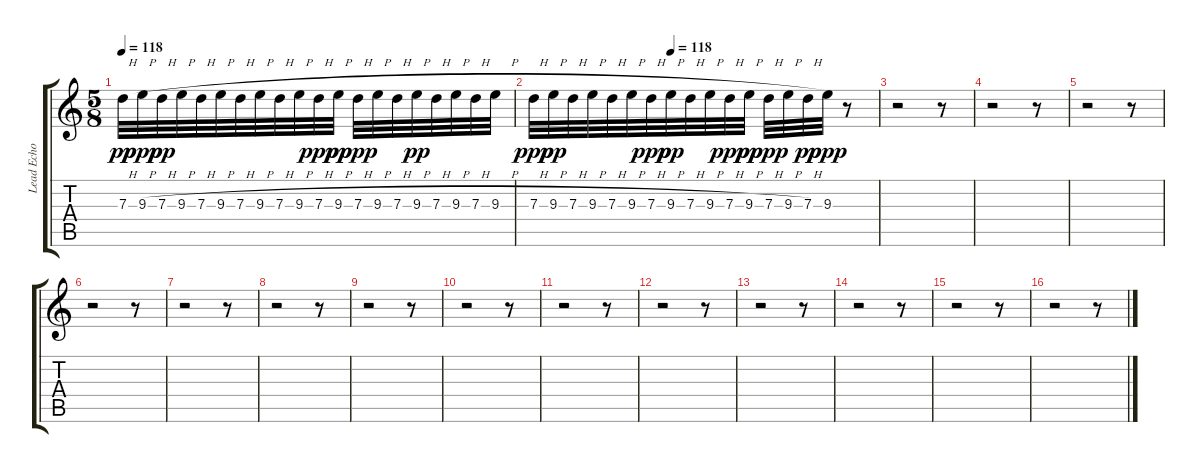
\track ("Lead Echo 2" "Lead Echo ") {instrument distortionguitar}
\staff {score tabs}
\tuning (E4 B3 G3 D3 A2 E2) {hide}
\ts (5 8)
\tempo 118
\clef g2
\ks c
7.3{h}.32{dy pp} 9.3{h}.32{dy ppp} 7.3{h}.32{dy pp} 9.3{h}.32 7.3{h}.32 9.3{h}.32 7.3{h}.32 9.3{h}.32 7.3{h}.32 9.3{h}.32 7.3{h}.32{dy ppp} 9.3{h}.32{dy pp} 7.3{h}.32{dy ppp} 9.3{h}.32 7.3{h}.32 9.3{h}.32{dy pp} 7.3{h}.32 9.3{h}.32 7.3{h}.32 9.3{h}.32 |
\tempo (118 0.4)
7.3{h}.32{dy ppp} 9.3{h}.32{dy pp} 7.3{h}.32 9.3{h}.32 7.3{h}.32 9.3{h}.32 7.3{h}.32{dy ppp} 9.3{h}.32{dy pp} 7.3{h}.32 9.3{h}.32 7.3{h}.32{dy ppp} 9.3{h}.32{dy pp} 7.3{h}.32{dy ppp} 9.3{h}.32 7.3{h}.32{dy pp} 9.3.32{dy ppp} r.8 |
r.2 r.8 |
r.2 r.8 |
r.2 r.8 |
r.2 r.8 |
r.2 r.8 |
r.2 r.8 |
r.2 r.8 |
r.2 r.8 |
r.2 r.8 |
r.2 r.8 |
r.2 r.8 |
r.2 r.8 |
r.2 r.8 |
r.2 r.8
